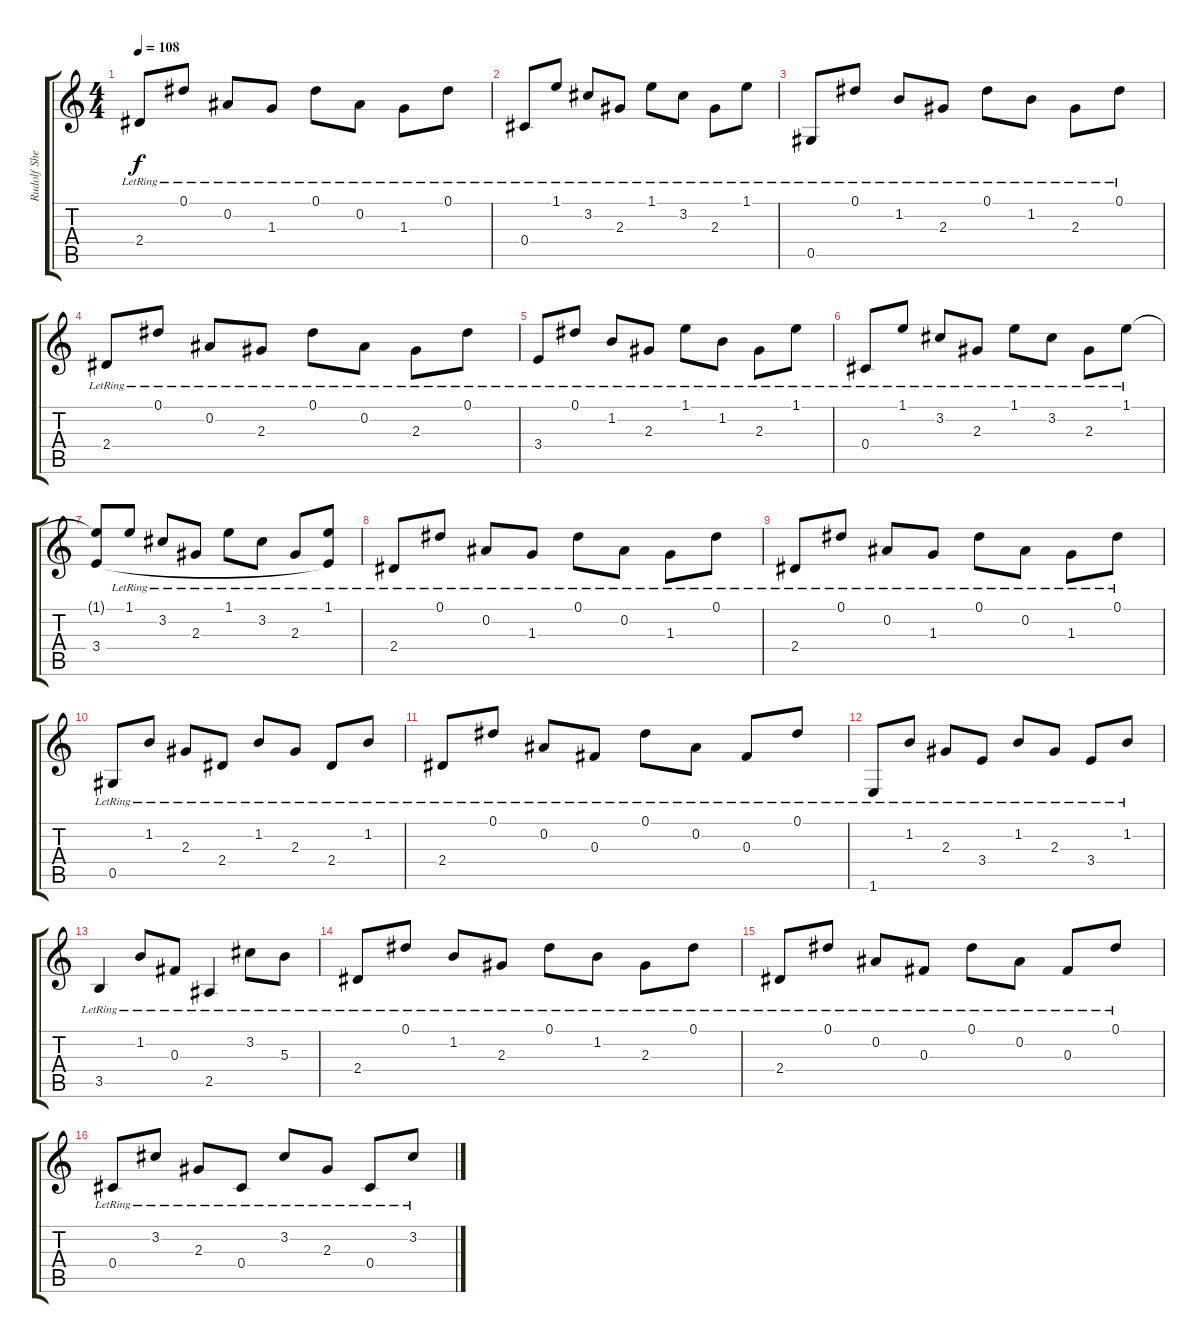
\track ("Rudolf Shenker" "Rudolf She") {instrument acousticguitarsteel}
\staff {score tabs}
\tuning (Eb4 Bb3 Gb3 Db3 Ab2 Eb2) {hide}
\ts (4 4)
\tempo 108
\clef g2
\ks c
2.4{lr}.8{dy f} 0.1{lr}.8 0.2{lr}.8 1.3{lr}.8 0.1{lr}.8 0.2{lr}.8 1.3{lr}.8 0.1{lr}.8 |
0.4{lr}.8 1.1{lr}.8 3.2{lr}.8 2.3{lr}.8 1.1{lr}.8 3.2{lr}.8 2.3{lr}.8 1.1{lr}.8 |
0.5{lr}.8 0.1{lr}.8 1.2{lr}.8 2.3{lr}.8 0.1{lr}.8 1.2{lr}.8 2.3{lr}.8 0.1{lr}.8 |
2.4{lr}.8 0.1{lr}.8 0.2{lr}.8 2.3{lr}.8 0.1{lr}.8 0.2{lr}.8 2.3{lr}.8 0.1{lr}.8 |
3.4{lr}.8 0.1{lr}.8 1.2{lr}.8 2.3{lr}.8 1.1{lr}.8 1.2{lr}.8 2.3{lr}.8 1.1{lr}.8 |
0.4{lr}.8 1.1{lr}.8 3.2{lr}.8 2.3{lr}.8 1.1{lr}.8 3.2{lr}.8 2.3{lr}.8 1.1{lr}.8 |
(1.1{t} 3.4).8 1.1{lr}.8 3.2{lr}.8 2.3{lr}.8 1.1{lr}.8 3.2{lr}.8 2.3{lr}.8 (1.1{lr} 3.4{t}).8 |
2.4{lr}.8 0.1{lr}.8 0.2{lr}.8 1.3{lr}.8 0.1{lr}.8 0.2{lr}.8 1.3{lr}.8 0.1{lr}.8 |
2.4{lr}.8 0.1{lr}.8 0.2{lr}.8 1.3{lr}.8 0.1{lr}.8 0.2{lr}.8 1.3{lr}.8 0.1{lr}.8 |
0.5{lr}.8 1.2{lr}.8 2.3{lr}.8 2.4{lr}.8 1.2{lr}.8 2.3{lr}.8 2.4{lr}.8 1.2{lr}.8 |
2.4{lr}.8 0.1{lr}.8 0.2{lr}.8 0.3{lr}.8 0.1{lr}.8 0.2{lr}.8 0.3{lr}.8 0.1{lr}.8 |
1.6{lr}.8 1.2{lr}.8 2.3{lr}.8 3.4{lr}.8 1.2{lr}.8 2.3{lr}.8 3.4{lr}.8 1.2{lr}.8 |
3.5{lr}.4 1.2{lr}.8 0.3{lr}.8 2.5{lr}.4 3.2{lr}.8 5.3{lr}.8 |
2.4{lr}.8 0.1{lr}.8 1.2{lr}.8 2.3{lr}.8 0.1{lr}.8 1.2{lr}.8 2.3{lr}.8 0.1{lr}.8 |
2.4{lr}.8 0.1{lr}.8 0.2{lr}.8 0.3{lr}.8 0.1{lr}.8 0.2{lr}.8 0.3{lr}.8 0.1{lr}.8 |
0.4{lr}.8 3.2{lr}.8 2.3{lr}.8 0.4{lr}.8 3.2{lr}.8 2.3{lr}.8 0.4{lr}.8 3.2{lr}.8
